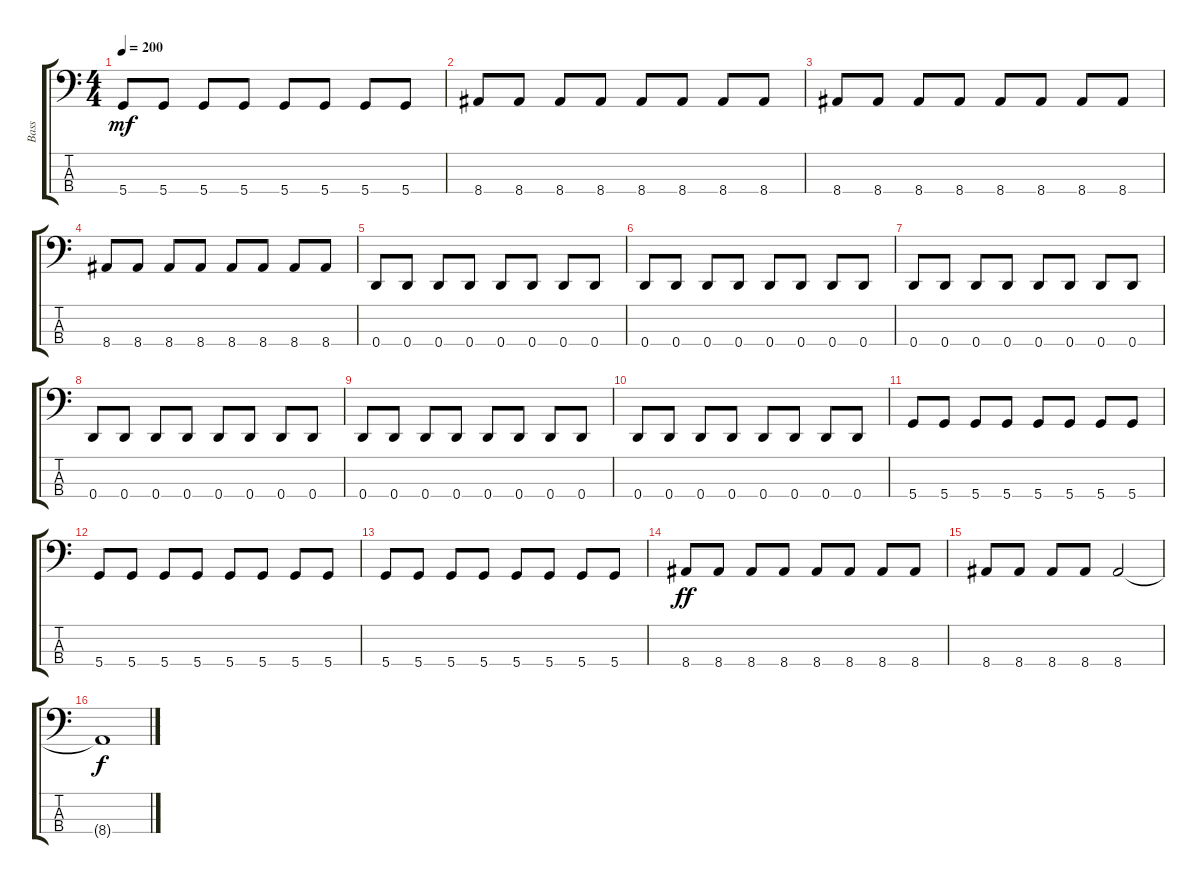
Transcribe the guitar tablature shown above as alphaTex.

\track ("Bass" "Bass") {instrument electricbasspick}
\staff {score tabs}
\tuning (G2 D2 A1 D1) {hide}
\ts (4 4)
\tempo 200
\clef f4
\ks c
5.4.8{dy mf} 5.4.8 5.4.8 5.4.8 5.4.8 5.4.8 5.4.8 5.4.8 |
8.4.8 8.4.8 8.4.8 8.4.8 8.4.8 8.4.8 8.4.8 8.4.8 |
8.4.8 8.4.8 8.4.8 8.4.8 8.4.8 8.4.8 8.4.8 8.4.8 |
8.4.8 8.4.8 8.4.8 8.4.8 8.4.8 8.4.8 8.4.8 8.4.8 |
0.4.8 0.4.8 0.4.8 0.4.8 0.4.8 0.4.8 0.4.8 0.4.8 |
0.4.8 0.4.8 0.4.8 0.4.8 0.4.8 0.4.8 0.4.8 0.4.8 |
0.4.8 0.4.8 0.4.8 0.4.8 0.4.8 0.4.8 0.4.8 0.4.8 |
0.4.8 0.4.8 0.4.8 0.4.8 0.4.8 0.4.8 0.4.8 0.4.8 |
0.4.8 0.4.8 0.4.8 0.4.8 0.4.8 0.4.8 0.4.8 0.4.8 |
0.4.8 0.4.8 0.4.8 0.4.8 0.4.8 0.4.8 0.4.8 0.4.8 |
5.4.8 5.4.8 5.4.8 5.4.8 5.4.8 5.4.8 5.4.8 5.4.8 |
5.4.8 5.4.8 5.4.8 5.4.8 5.4.8 5.4.8 5.4.8 5.4.8 |
5.4.8 5.4.8 5.4.8 5.4.8 5.4.8 5.4.8 5.4.8 5.4.8 |
8.4.8{dy ff} 8.4.8 8.4.8 8.4.8 8.4.8 8.4.8 8.4.8 8.4.8 |
8.4.8 8.4.8 8.4.8 8.4.8 8.4.2 |
8.4{t}.1{dy f}
